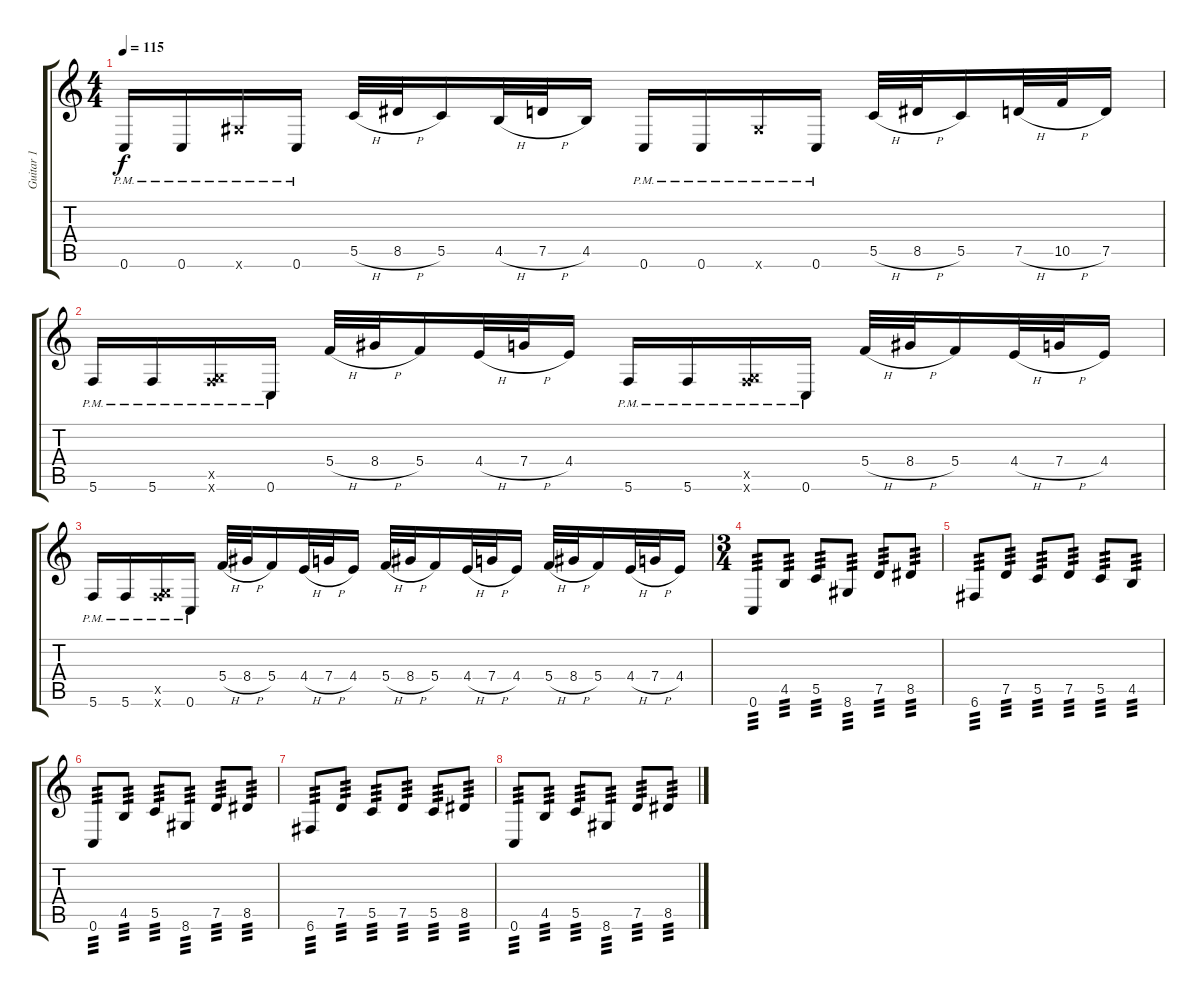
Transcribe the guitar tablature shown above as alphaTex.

\track ("Guitar 1" "Guitar 1") {instrument distortionguitar}
\staff {score tabs}
\tuning (D4 A3 F3 C3 G2 C2) {hide}
\ts (4 4)
\tempo 115
\clef g2
\ks c
0.6{pm}.16{dy f} 0.6{pm}.16 8.6{pm x}.16 0.6{pm}.16 5.5{h}.32 8.5{h}.32 5.5.16 4.5{h}.32 7.5{h}.32 4.5.16 0.6{pm}.16 0.6{pm}.16 8.6{pm x}.16 0.6{pm}.16 5.5{h}.32 8.5{h}.32 5.5.16 7.5{h}.32 10.5{h}.32 7.5.16 |
5.6{pm}.16 5.6{pm}.16 (0.5{x} 5.6{pm x}).16 0.6{pm}.16 5.4{h}.32 8.4{h}.32 5.4.16 4.4{h}.32 7.4{h}.32 4.4.16 5.6{pm}.16 5.6{pm}.16 (0.5{x} 5.6{pm x}).16 0.6{pm}.16 5.4{h}.32 8.4{h}.32 5.4.16 4.4{h}.32 7.4{h}.32 4.4.16 |
5.6{pm}.16 5.6{pm}.16 (0.5{x} 5.6{pm x}).16 0.6{pm}.16 5.4{h}.32 8.4{h}.32 5.4.16 4.4{h}.32 7.4{h}.32 4.4.16 5.4{h}.32 8.4{h}.32 5.4.16 4.4{h}.32 7.4{h}.32 4.4.16 5.4{h}.32 8.4{h}.32 5.4.16 4.4{h}.32 7.4{h}.32 4.4.16 |
\ts (3 4)
0.6.8{tp 3} 4.5.8{tp 3} 5.5.8{tp 3} 8.6.8{tp 3} 7.5.8{tp 3} 8.5.8{tp 3} |
6.6.8{tp 3} 7.5.8{tp 3} 5.5.8{tp 3} 7.5.8{tp 3} 5.5.8{tp 3} 4.5.8{tp 3} |
0.6.8{tp 3} 4.5.8{tp 3} 5.5.8{tp 3} 8.6.8{tp 3} 7.5.8{tp 3} 8.5.8{tp 3} |
6.6.8{tp 3} 7.5.8{tp 3} 5.5.8{tp 3} 7.5.8{tp 3} 5.5.8{tp 3} 8.5.8{tp 3} |
0.6.8{tp 3} 4.5.8{tp 3} 5.5.8{tp 3} 8.6.8{tp 3} 7.5.8{tp 3} 8.5.8{tp 3}
